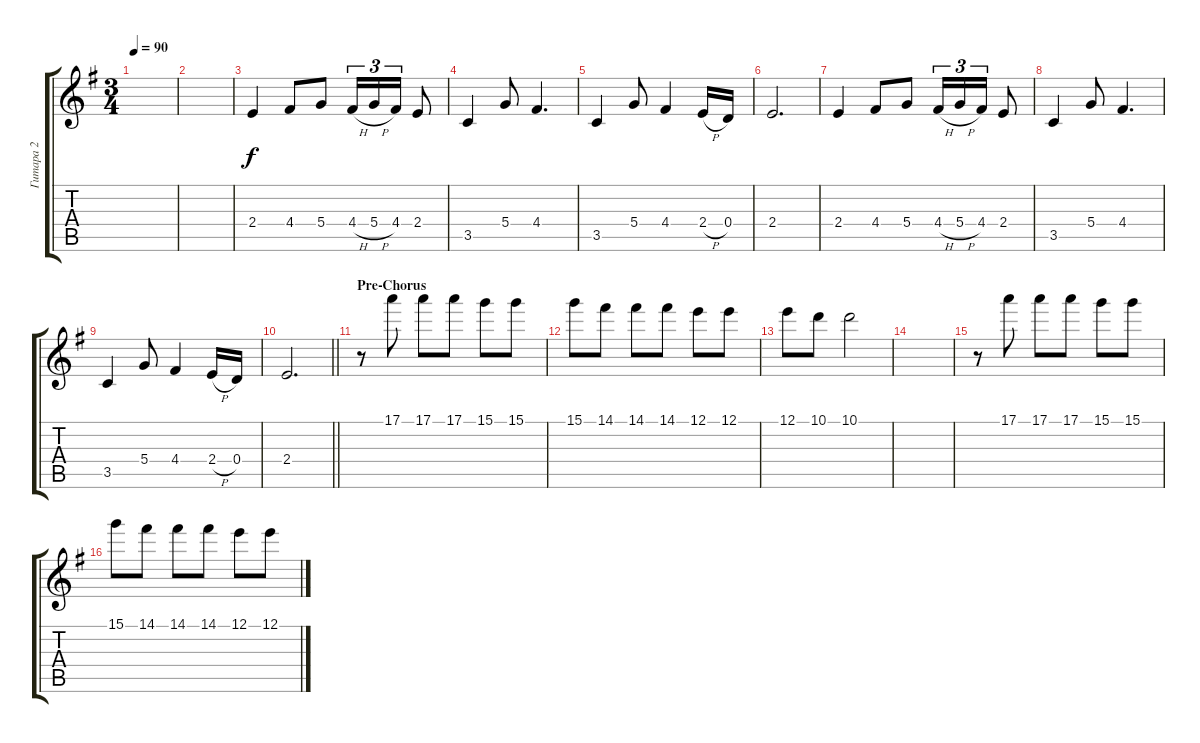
\track ("Гитара 2" "Гитара 2") {instrument acousticguitarsteel}
\staff {score tabs}
\tuning (E4 B3 G3 D3 A2 E2) {hide}
\ts (3 4)
\tempo 90
\clef g2
\ks eminor
|
|
2.4.4 4.4.8 5.4.8 4.4{h}.16{tu (3 2)} 5.4{h}.16{tu (3 2)} 4.4.16{tu (3 2)} 2.4.8 |
3.5.4 5.4.8 4.4.4{d} |
3.5.4 5.4.8 4.4.4 2.4{h}.16 0.4.16 |
2.4.2{d} |
2.4.4 4.4.8 5.4.8 4.4{h}.16{tu (3 2)} 5.4{h}.16{tu (3 2)} 4.4.16{tu (3 2)} 2.4.8 |
3.5.4 5.4.8 4.4.4{d} |
3.5.4 5.4.8 4.4.4 2.4{h}.16 0.4.16 |
\barLineRight lightlight
2.4.2{d} |
\section ("" "Pre-Chorus")
r.8 17.1.8 17.1.8 17.1.8 15.1.8 15.1.8 |
15.1.8 14.1.8 14.1.8 14.1.8 12.1.8 12.1.8 |
12.1.8 10.1.8 10.1.2 |
|
r.8 17.1.8 17.1.8 17.1.8 15.1.8 15.1.8 |
15.1.8 14.1.8 14.1.8 14.1.8 12.1.8 12.1.8
